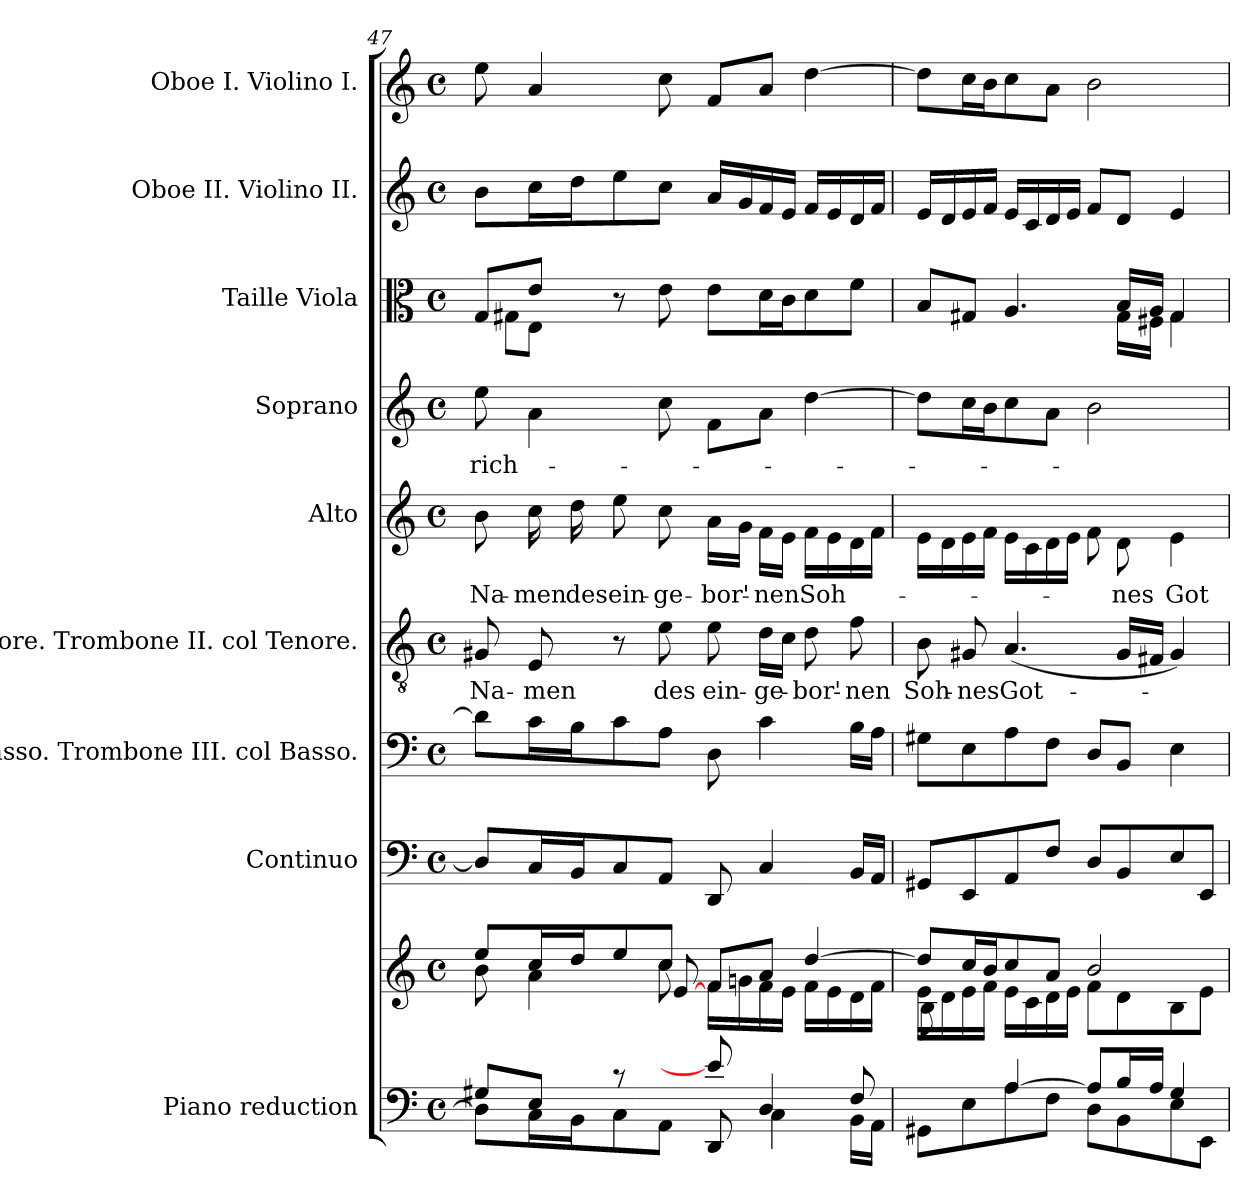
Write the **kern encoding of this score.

**kern	**kern	**kern	**kern	**kern	**text	**kern	**text	**kern	**text	**kern	**kern	**kern
*part9	*part9	*part8	*part7	*part6	*part6	*part5	*part5	*part4	*part4	*part3	*part2	*part1
*staff10	*staff9	*staff8	*staff7	*staff6	*staff6	*staff5	*staff5	*staff4	*staff4	*staff3	*staff2	*staff1
*I"Piano reduction	*	*I"Continuo	*I"Basso. Trombone III. col Basso.	*I"Tenore. Trombone II. col Tenore.	*	*I"Alto	*	*I"Soprano	*	*I"Taille Viola	*I"Oboe II. Violino II.	*I"Oboe I. Violino I.
*I'Pno	*	*	*	*	*	*	*	*	*	*	*I'Ob	*I'Ob
*clefF4	*clefG2	*clefF4	*clefF4	*clefGv2	*	*clefG2	*	*clefG2	*	*clefC3	*clefG2	*clefG2
*k[]	*k[]	*k[]	*k[]	*k[]	*	*k[]	*	*k[]	*	*k[]	*k[]	*k[]
*M4/4	*M4/4	*M4/4	*M4/4	*M4/4	*	*M4/4	*	*M4/4	*	*M4/4	*M4/4	*M4/4
*met(c)	*met(c)	*met(c)	*met(c)	*met(c)	*	*met(c)	*	*met(c)	*	*met(c)	*met(c)	*met(c)
=47	=47	=47	=47	=47	=47	=47	=47	=47	=47	=47	=47	=47
*^	*^	*	*	*	*	*	*	*	*	*	*	*
*	*	*	*^	*	*	*	*	*	*	*	*	*	*	*
!	!	!	!	!	!	!	!	!LO:LY:b	!	!LO:LY:b	!	!LO:LY:b	!	!	!
*	*	*	*	*	*	*	*	*	*	*	*	*	*^	*	*
8G#X/L	8D\L]	8ee/L	8b\	4.ryy	8D/L]	8d\L]	8G#X/	Na-	8b\	Na-	8ee\	rich-	8G!/L	8G#X\L	8b\L	8ee\
!	!	!	!	!	!	!	!	!LO:LY:b	!	!LO:LY:b	!	!	!	!	!	!
8E/J	16C\L	16cc/L	4a\	.	16C/L	16c\L	8E/	-men	16cc\	-men	4a\	.	8e!/J	8E\J	16cc\L	4a/
!	!	!	!	!	!	!	!	!	!	!LO:LY:b	!	!	!	!	!	!
.	16BB\J	16dd/J	.	.	16BB/J	16B\J	.	.	16dd\	des	.	.	.	.	16dd\J	.
!	!	!	!	!	!	!	!	!	!	!LO:LY:b	!	!	!	!	!	!
8r	8C\	8ee/	.	.	8C/	8c\	8r	.	8ee\	ein-	.	.	8r	8ryy	8ee\	.
!	!	!	!	!	!	!	!	!LO:LY:b	!	!LO:LY:b	!	!	!	!	!	!
8ryy	8AA\J	8cc/J	8cc\	[8e/	8AA/J	8A\J	8e\	des	8cc\	-ge-	8cc\	.	2ryy	8e\	8cc\J	8cc\
!	!	!	!	!	!	!	!	!LO:LY:b	!	!LO:LY:b	!	!	!	!	!	!
8e/]	8DD/	8f/L	16f\LL	2ryy	8DD/	8D\	8e\	ein-	16a\LL	-bor'-	8f\L	.	.	8e\L	16a/LL	8f/L
.	.	.	16gn\	.	.	.	.	.	16g\JJ	.	.	.	.	.	16g/	.
!	!	!	!	!	!	!	!	!LO:LY:b	!	!LO:LY:b	!	!	!	!	!	!
4D/	4C\	8a/J	16f\	.	4C/	4c\	16d\LL	-ge-	16f\LL	-nen	8a\J	.	.	16d\L	16f/	8a/J
.	.	.	16e\JJ	.	.	.	16c\JJ	.	16e\JJ	.	.	.	.	16c\J	16e/JJ	.
!	!	!	!	!	!	!	!	!LO:LY:b	!	!LO:LY:b	!	!	!	!	!	!
.	.	[4dd/	16f\LL	.	.	.	8d\	-bor'-	16f\LL	Soh-	[4dd\	.	.	8d\	16f/LL	[4dd\
.	.	.	16e\	.	.	.	.	.	16e\	.	.	.	.	.	16e/	.
!	!	!	!	!	!	!	!	!LO:LY:b	!	!	!	!	!	!	!	!
8F/	16BB\LL	.	16d\	.	16BB/LL	16B\LL	8f\	-nen	16d\	.	.	.	8ryy	8f\J	16d/	.
.	16AA\JJ	.	16f\JJ	.	16AA/JJ	16A\JJ	.	.	16f\JJ	.	.	.	.	.	16f/JJ	.
=48	=48	=48	=48	=48	=48	=48	=48	=48	=48	=48	=48	=48	=48	=48	=48	=48
!	!	!	!	!	!	!	!	!LO:LY:b	!	!	!	!	!	!	!	!
8ryy	8GG#X\L	8dd/L]	16e\LL	8B\L	8GG#X/L	8G#X\L	8B\	Soh-	16e\LL	.	8dd\L]	.	8B/L	8ryy	16e/LL	8dd\L]
.	.	.	16d\	.	.	.	.	.	16d\	.	.	.	.	.	16d/	.
*	*	*	*	*	*	*	*	*	*	*	*	*	*v	*v	*	*
!	!	!	!	!	!	!	!	!LO:LY:b	!	!	!	!	!	!	!
8G#X/J	8E\	16cc/L	16e\	2..ryy	8EE/	8E\	8G#X/	-nes	16e\	.	16cc\L	.	8G#X/J	16e/	16cc\L
.	.	16b/J	16f\JJ	.	.	.	.	.	16f\JJ	.	16b\J	.	.	16f/JJ	16b\J
!	!	!	!	!	!	!	!	!LO:LY:b	!	!	!	!	!	!	!
[4A/	8A\	8cc/	16e\LL	.	8AA/	8A\	(4.A/	Got-	16e\LL	.	8cc\	.	4.A/	16e/LL	8cc\
.	.	.	16c\	.	.	.	.	.	16c\	.	.	.	.	16c/	.
.	8F\J	8a/J	16d\	.	8F/J	8F\J	.	.	16d\	.	8a\J	.	.	16d/	8a\J
.	.	.	16e\JJ	.	.	.	.	.	16e\JJ	.	.	.	.	16e/JJ	.
8A/L]	8D\L	2b/	8f\L	.	8D/L	8D/L	.	.	8f\	.	2b\	.	.	8f/L	2b\
!	!	!	!	!	!	!	!	!	!	!LO:LY:b	!	!	!	!	!
*	*	*	*	*	*	*	*	*	*	*	*	*	*^	*	*
16B/L	8BB\	.	8d\	.	8BB/	8BB/J	16G#/LL	.	8d\	-nes	.	.	16B!/LL	16G#\LL	8d/J	.
16A/JJ	.	.	.	.	.	.	16F#X/JJ	.	.	.	.	.	16A!/JJ	16F#X\JJ	.	.
!	!	!	!	!	!	!	!	!	!	!LO:LY:b	!	!	!	!	!	!
4G#/	8E\	.	8B\	.	8E/	4E\	4G#/)	.	4e\	Got-	.	.	4G#!/	4G#\	4e/	.
.	8EE\J	.	8e\J	.	8EE/J	.	.	.	.	.	.	.	.	.	.	.
*v	*v	*	*	*	*	*	*	*	*	*	*	*	*v	*v	*	*
*	*v	*v	*v	*	*	*	*	*	*	*	*	*	*	*
=	=	=	=	=	=	=	=	=	=	=	=	=
*-	*-	*-	*-	*-	*-	*-	*-	*-	*-	*-	*-	*-
